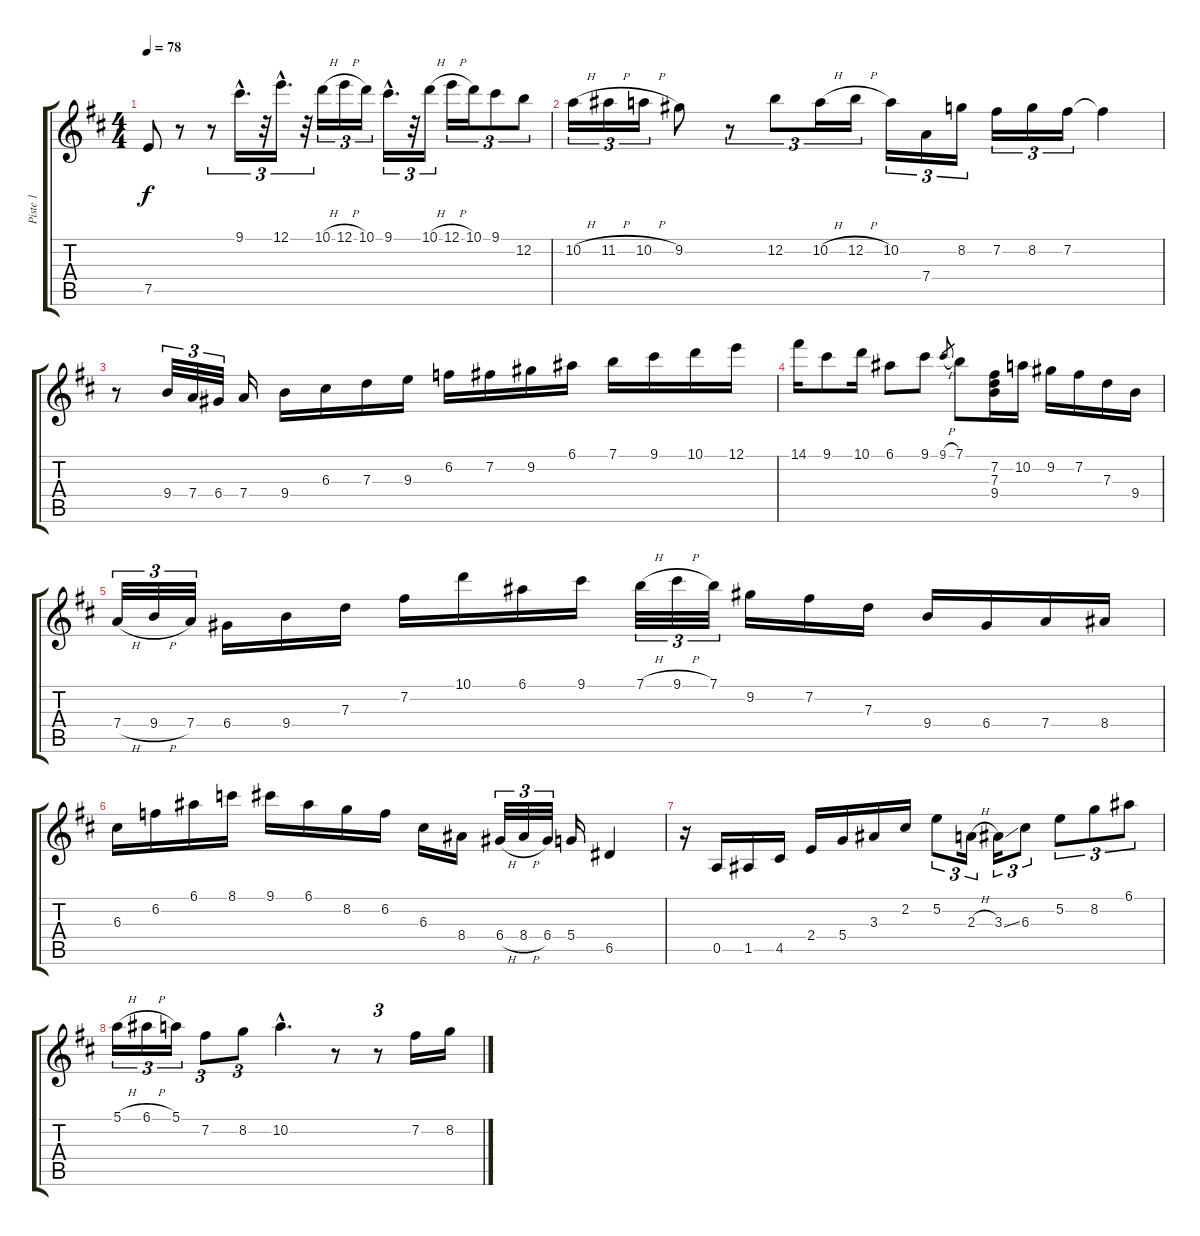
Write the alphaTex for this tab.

\track ("Piste 1" "Piste 1") {instrument acousticguitarnylon}
\staff {score tabs}
\tuning (E4 B3 G3 D3 A2 E2) {hide}
\ts (4 4)
\tempo 78
\clef g2
\ks d
7.5{t}.8{dy f} r.8 r.8{tu (3 2)} 9.1{hac}.16{d tu (3 2)} r.32{tu (3 2)} 12.1{hac}.16{d tu (3 2)} r.32{tu (3 2)} 10.1{h}.16{tu (3 2)} 12.1{h}.16{tu (3 2)} 10.1.16{tu (3 2)} 9.1{hac}.16{d tu (3 2)} r.32{tu (3 2)} 10.1{h}.16{tu (3 2)} 12.1{h}.16{tu (3 2)} 10.1.16{tu (3 2)} 9.1.8{tu (3 2)} 12.2.8{tu (3 2)} |
10.2{h}.16{tu (3 2)} 11.2{h}.16{tu (3 2)} 10.2{h}.16{tu (3 2)} 9.2.8 r.8{tu (3 2)} 12.2.8{tu (3 2)} 10.2{h}.16{tu (3 2)} 12.2{h}.16{tu (3 2)} 10.2.16{tu (3 2)} 7.4.16{tu (3 2)} 8.2.16{tu (3 2)} 7.2.16{tu (3 2)} 8.2.16{tu (3 2)} 7.2.16{tu (3 2)} 7.2{t}.4 |
r.8 9.4.32{tu (3 2)} 7.4.32{tu (3 2)} 6.4.32{tu (3 2)} 7.4.16 9.4.16 6.3.16 7.3.16 9.3.16 6.2.16 7.2.16 9.2.16 6.1.16 7.1.16 9.1.16 10.1.16 12.1.16 |
14.1.16 9.1.8 10.1.16 6.1.8 9.1.8 9.1{h}.8{gr} 7.1.8 (7.2 7.3 9.4).16 10.2.16 9.2.16 7.2.16 7.3.16 9.4.16 |
7.4{h}.32{tu (3 2)} 9.4{h}.32{tu (3 2)} 7.4.32{tu (3 2)} 6.4.16 9.4.16 7.3.16 7.2.16 10.1.16 6.1.16 9.1.16 7.1{h}.32{tu (3 2)} 9.1{h}.32{tu (3 2)} 7.1.32{tu (3 2)} 9.2.16 7.2.16 7.3.16 9.4.16 6.4.16 7.4.16 8.4.16 |
6.3.16 6.2.16 6.1.16 8.1.16 9.1.16 6.1.16 8.2.16 6.2.16 6.3.16 8.4.16 6.4{h}.32{tu (3 2)} 8.4{h}.32{tu (3 2)} 6.4.32{tu (3 2)} 5.4.16 6.5.4 |
r.16 0.5.16 1.5.16 4.5.16 2.4.16 5.4.16 3.3.16 2.2.16 5.2.8{tu (3 2)} 2.3{h}.16{tu (3 2)} 3.3{ss}.16{tu (3 2)} 6.3.8{tu (3 2)} 5.2.8{tu (3 2)} 8.2.8{tu (3 2)} 6.1.8{tu (3 2)} |
5.1{h}.16{tu (3 2)} 6.1{h}.16{tu (3 2)} 5.1.16{tu (3 2)} 7.2.8{tu (3 2)} 8.2.8{tu (3 2)} 10.2{hac}.4{d} r.8 r.8{tu (3 2)} 7.2.16 8.2.16
